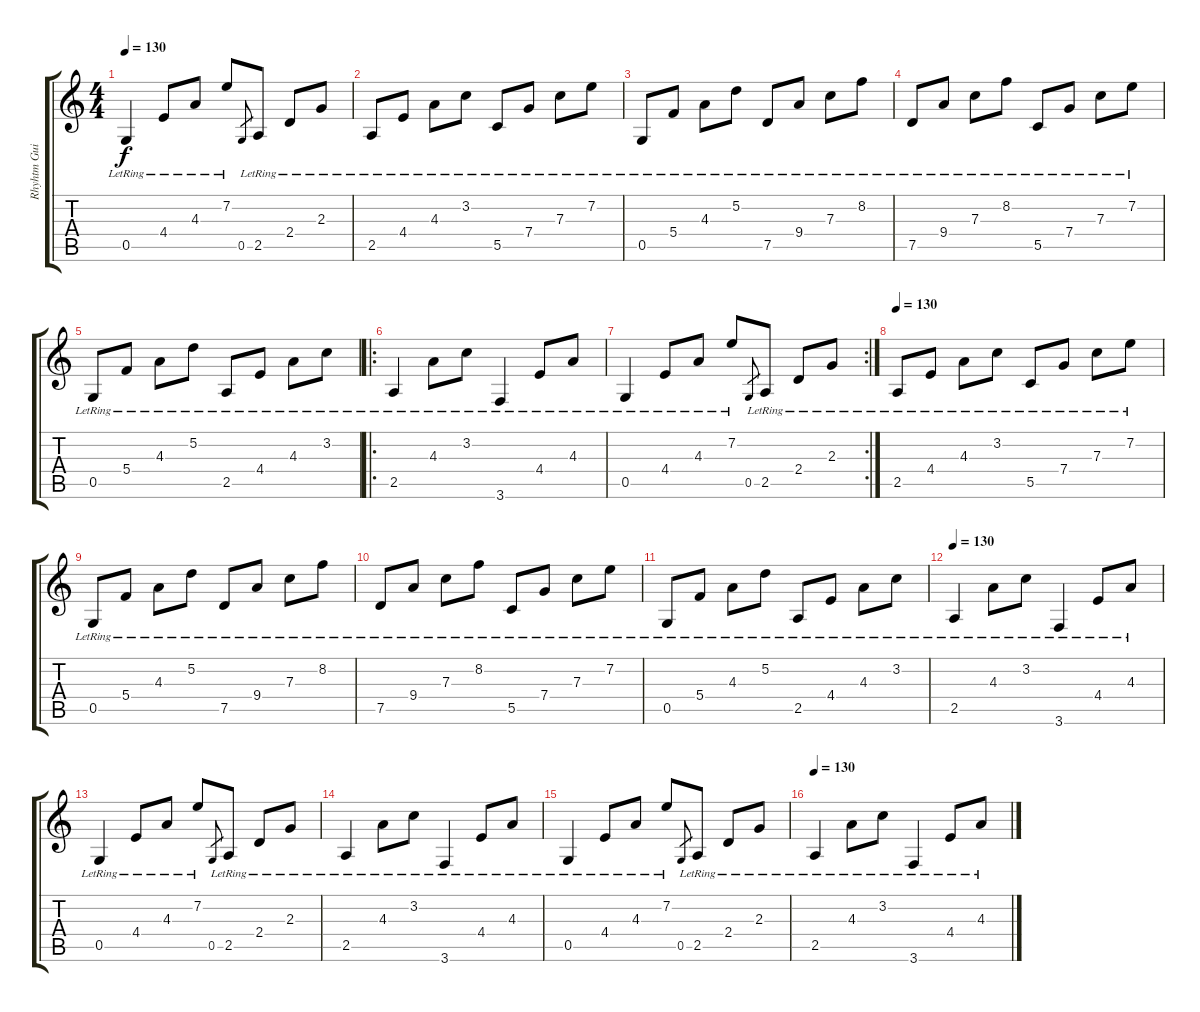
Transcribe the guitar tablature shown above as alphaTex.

\track ("Rhyhtm Guitar" "Rhyhtm Gui") {instrument distortionguitar}
\staff {score tabs}
\tuning (D4 A3 F3 C3 G2 D2) {hide}
\ts (4 4)
\tempo 130
\clef g2
\ks c
0.5{lr}.4{dy f} 4.4{lr}.8 4.3{lr}.8 7.2{lr}.8 0.5.8{gr} 2.5{lr}.8 2.4{lr}.8 2.3{lr}.8 |
2.5{lr}.8 4.4{lr}.8 4.3{lr}.8 3.2{lr}.8 5.5{lr}.8 7.4{lr}.8 7.3{lr}.8 7.2{lr}.8 |
0.5{lr}.8 5.4{lr}.8 4.3{lr}.8 5.2{lr}.8 7.5{lr}.8 9.4{lr}.8 7.3{lr}.8 8.2{lr}.8 |
7.5{lr}.8 9.4{lr}.8 7.3{lr}.8 8.2{lr}.8 5.5{lr}.8 7.4{lr}.8 7.3{lr}.8 7.2{lr}.8 |
0.5{lr}.8 5.4{lr}.8 4.3{lr}.8 5.2{lr}.8 2.5{lr}.8 4.4{lr}.8 4.3{lr}.8 3.2{lr}.8 |
\ro
2.5{lr}.4 4.3{lr}.8 3.2{lr}.8 3.6{lr}.4 4.4{lr}.8 4.3{lr}.8 |
\rc 2
0.5{lr}.4 4.4{lr}.8 4.3{lr}.8 7.2{lr}.8 0.5.8{gr} 2.5{lr}.8 2.4{lr}.8 2.3{lr}.8 |
\tempo 130
2.5{lr}.8 4.4{lr}.8 4.3{lr}.8 3.2{lr}.8 5.5{lr}.8 7.4{lr}.8 7.3{lr}.8 7.2{lr}.8 |
0.5{lr}.8 5.4{lr}.8 4.3{lr}.8 5.2{lr}.8 7.5{lr}.8 9.4{lr}.8 7.3{lr}.8 8.2{lr}.8 |
7.5{lr}.8 9.4{lr}.8 7.3{lr}.8 8.2{lr}.8 5.5{lr}.8 7.4{lr}.8 7.3{lr}.8 7.2{lr}.8 |
0.5{lr}.8 5.4{lr}.8 4.3{lr}.8 5.2{lr}.8 2.5{lr}.8 4.4{lr}.8 4.3{lr}.8 3.2{lr}.8 |
\tempo 130
2.5{lr}.4 4.3{lr}.8 3.2{lr}.8 3.6{lr}.4 4.4{lr}.8 4.3{lr}.8 |
0.5{lr}.4 4.4{lr}.8 4.3{lr}.8 7.2{lr}.8 0.5.8{gr} 2.5{lr}.8 2.4{lr}.8 2.3{lr}.8 |
2.5{lr}.4 4.3{lr}.8 3.2{lr}.8 3.6{lr}.4 4.4{lr}.8 4.3{lr}.8 |
0.5{lr}.4 4.4{lr}.8 4.3{lr}.8 7.2{lr}.8 0.5.8{gr} 2.5{lr}.8 2.4{lr}.8 2.3{lr}.8 |
\tempo 130
2.5{lr}.4 4.3{lr}.8 3.2{lr}.8 3.6{lr}.4 4.4{lr}.8 4.3{lr}.8
